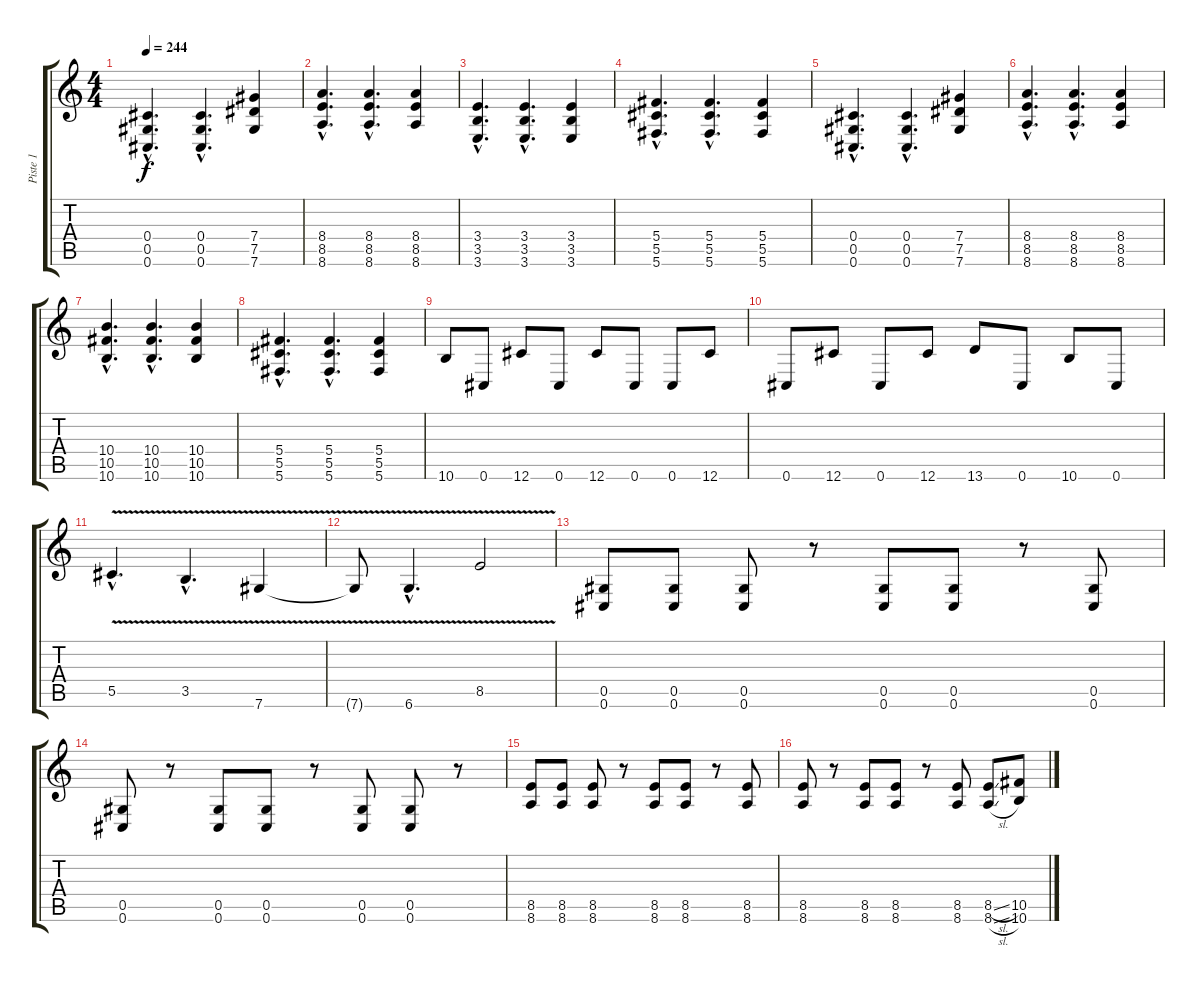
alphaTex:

\track ("Piste 1" "Piste 1") {instrument distortionguitar}
\staff {score tabs}
\tuning (Eb4 Bb3 Gb3 Db3 Ab2 Db2) {hide}
\ts (4 4)
\tempo 244
\clef g2
\ks c
(0.4{hac} 0.5{hac} 0.6{hac}).4{d dy f} (0.4{hac} 0.5{hac} 0.6{hac}).4{d} (7.4 7.5 7.6).4 |
(8.4{hac} 8.5{hac} 8.6{hac}).4{d} (8.4{hac} 8.5{hac} 8.6{hac}).4{d} (8.4 8.5 8.6).4 |
(3.4{hac} 3.5{hac} 3.6{hac}).4{d} (3.4{hac} 3.5{hac} 3.6{hac}).4{d} (3.4 3.5 3.6).4 |
(5.4{hac} 5.5{hac} 5.6{hac}).4{d} (5.4{hac} 5.5{hac} 5.6{hac}).4{d} (5.4 5.5 5.6).4 |
(0.4{hac} 0.5{hac} 0.6{hac}).4{d} (0.4{hac} 0.5{hac} 0.6{hac}).4{d} (7.4 7.5 7.6).4 |
(8.4{hac} 8.5{hac} 8.6{hac}).4{d} (8.4{hac} 8.5{hac} 8.6{hac}).4{d} (8.4 8.5 8.6).4 |
(10.4{hac} 10.5{hac} 10.6{hac}).4{d} (10.4{hac} 10.5{hac} 10.6{hac}).4{d} (10.4 10.5 10.6).4 |
(5.4{hac} 5.5{hac} 5.6{hac}).4{d} (5.4{hac} 5.5{hac} 5.6{hac}).4{d} (5.4 5.5 5.6).4 |
10.6.8 0.6.8 12.6.8 0.6.8 12.6.8 0.6.8 0.6.8 12.6.8 |
0.6.8 12.6.8 0.6.8 12.6.8 13.6.8 0.6.8 10.6.8 0.6.8 |
5.5{v hac}.4{d} 3.5{v hac}.4{d} 7.6{v}.4 |
7.6{v t}.8 6.6{v hac}.4{d} 8.5{v}.2 |
(0.5 0.6).8 (0.5 0.6).8 (0.5 0.6).8 r.8 (0.5 0.6).8 (0.5 0.6).8 r.8 (0.5 0.6).8 |
(0.5 0.6).8 r.8 (0.5 0.6).8 (0.5 0.6).8 r.8 (0.5 0.6).8 (0.5 0.6).8 r.8 |
(8.5 8.6).8 (8.5 8.6).8 (8.5 8.6).8 r.8 (8.5 8.6).8 (8.5 8.6).8 r.8 (8.5 8.6).8 |
(8.5 8.6).8 r.8 (8.5 8.6).8 (8.5 8.6).8 r.8 (8.5 8.6).8 (8.5{sl} 8.6{sl}).8 (10.5 10.6).8
